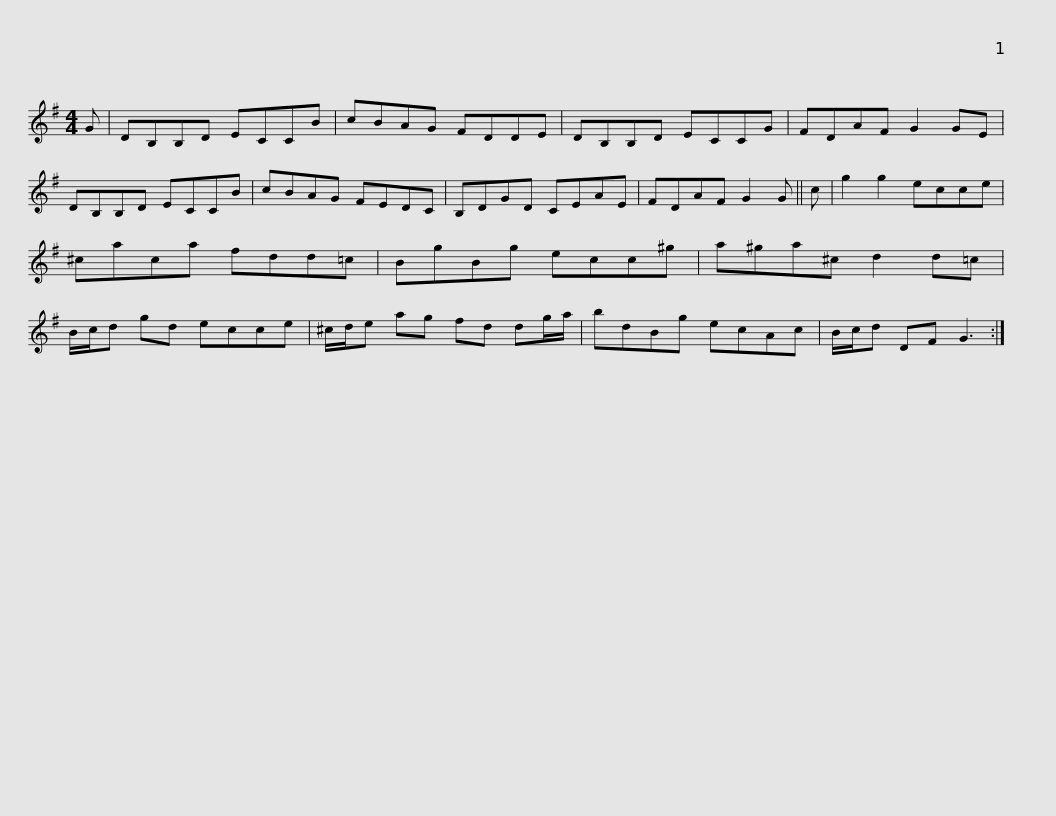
X:1
L:1/8
M:4/4
I:linebreak $
K:G
V:1 treble
V:1
 G | DB,B,D ECCB | cBAG FDDE | DB,B,D ECCG | FDAF G2 GE | %5
 DB,B,D ECCB |$ cBAG FEDC | B,DGD CEAE | FDAF G2 G || c | %10
 g2 g2 ecce | ^caca fdd=c |$ BgBg ecc^g | a^ga^c d2 d=c | B/c/d gd ecce | %15
 ^c/d/e ag fd dg/a/ | bdBg ecAc |$ B/c/d DF G3 :| %18
